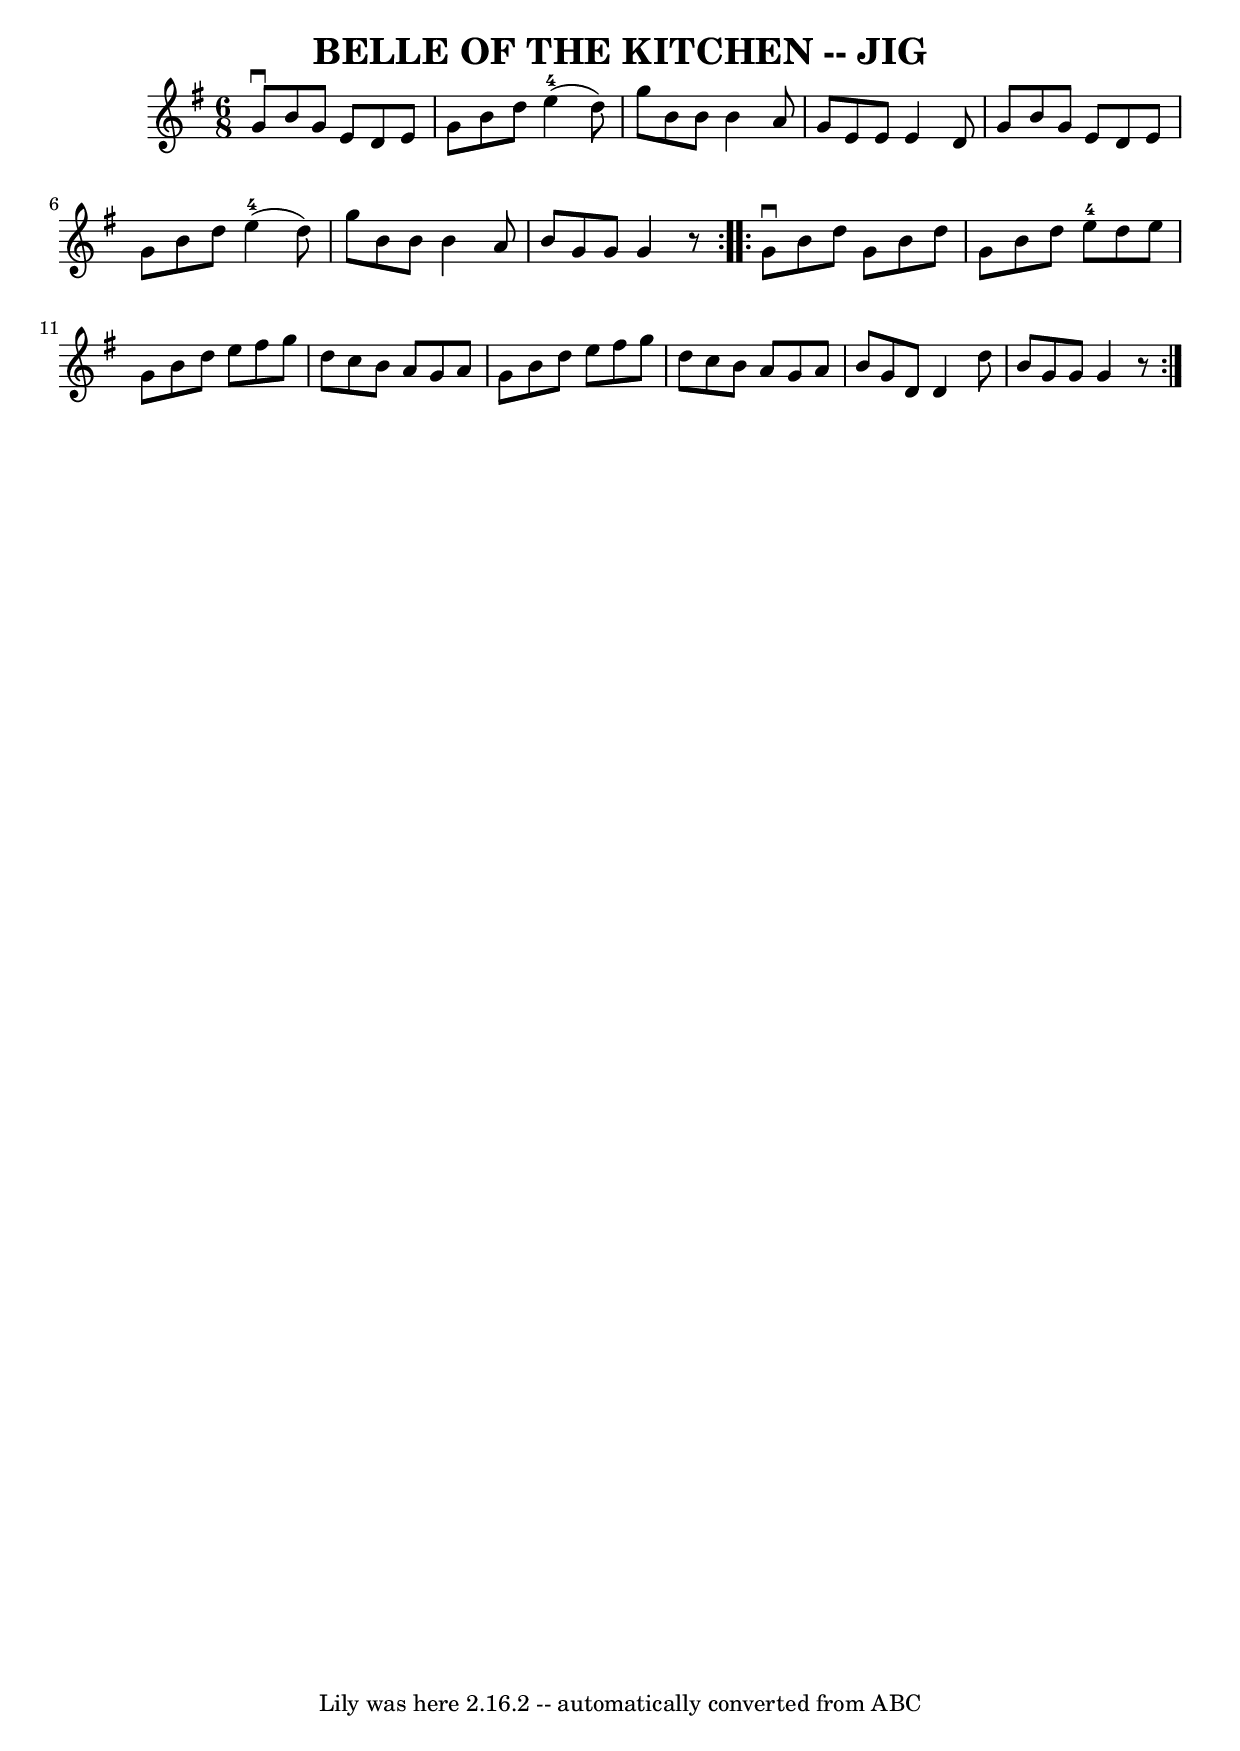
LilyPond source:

\version "2.16.2"
\include "Mammoth.ily"
\header {
  %% book = "Ryan's Mammoth Collection of Fiddle Tunes"
 crossRefNumber = "1"
 footnotes = ""
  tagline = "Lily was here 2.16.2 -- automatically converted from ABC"
  title = "BELLE OF THE KITCHEN -- JIG"

}
voicedefault =  {



  \repeat volta 2 {

    \time 6/8 
    \key g \major g'8^\downbow b'8 g'8 e'8 d'8 e'8      |
 g'8 b'8 d''8 e''4-4(d''8)   |
 g''8 b'8 b'8 b'4 a'8     |
 g'8 e'8 e'8 e'4 d'8     | |
 g'8 b'8 g'8 e'8 d'8 e'8    |
 g'8 b'8 d''8 e''4-4(d''8)    |
 g''8 b'8 b'8 b'4 a'8     |
 b'8 g'8 g'8 g'4    r8   
  }     

  \repeat volta 2 { g'8^\downbow b'8 d''8 g'8 b'8 d''8      |
 g'8 b'8 d''8 e''8-4 d''8 e''8    |
 g'8 b'8 d''8 e''8 fis''8 g''8     |
 d''8 c''8 b'8 a'8 g'8 a'8    |  |
 g'8 b'8 d''8 e''8 fis''8 g''8     |
 d''8 c''8 b'8 a'8 g'8 a'8    |
 b'8 g'8 d'8 d'4 d''8     |
 b'8 g'8 g'8 g'4    r8   
  }   

}

\score{
  <<

    \context Staff="default"
    {
      \voicedefault 
      
    }

  >>
  \layout {
    
  }
  \midi {
  }

}
